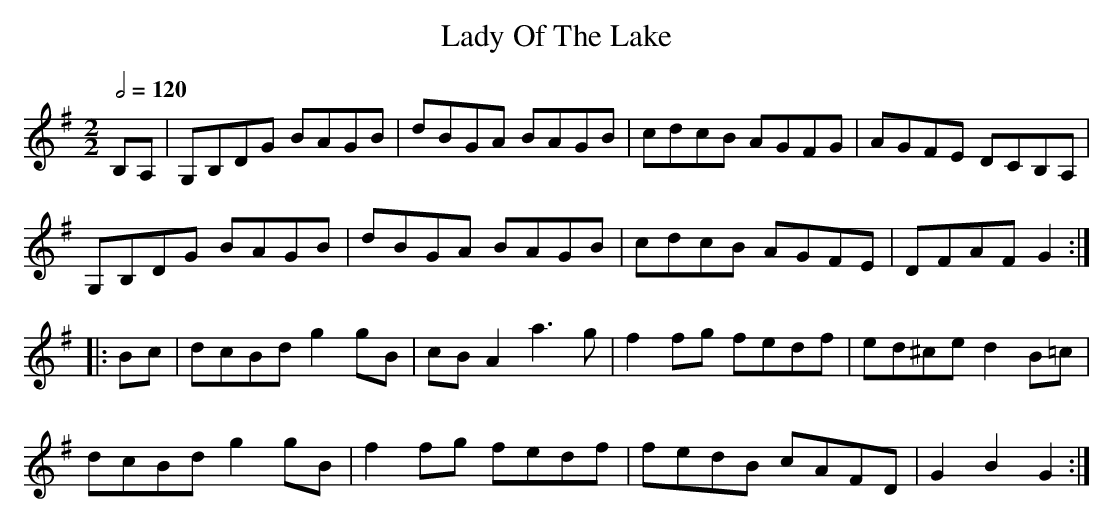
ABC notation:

X:1
T:Lady Of The Lake
M:2/2
L:1/8
Q:1/2=120
K:G
B,A, | G,B,DG BAGB | dBGA BAGB | cdcB AGFG | AGFE DCB,A, |
G,B,DG BAGB | dBGA BAGB | cdcB AGFE | DFAF G2 :|
|:Bc | dcBd g2gB | cBA2 a3g  | f2fg fedf | ed^ce d2B=c |
dcBd g2gB | f2fg fedf | fedB cAFD | G2B2 G2 :|
